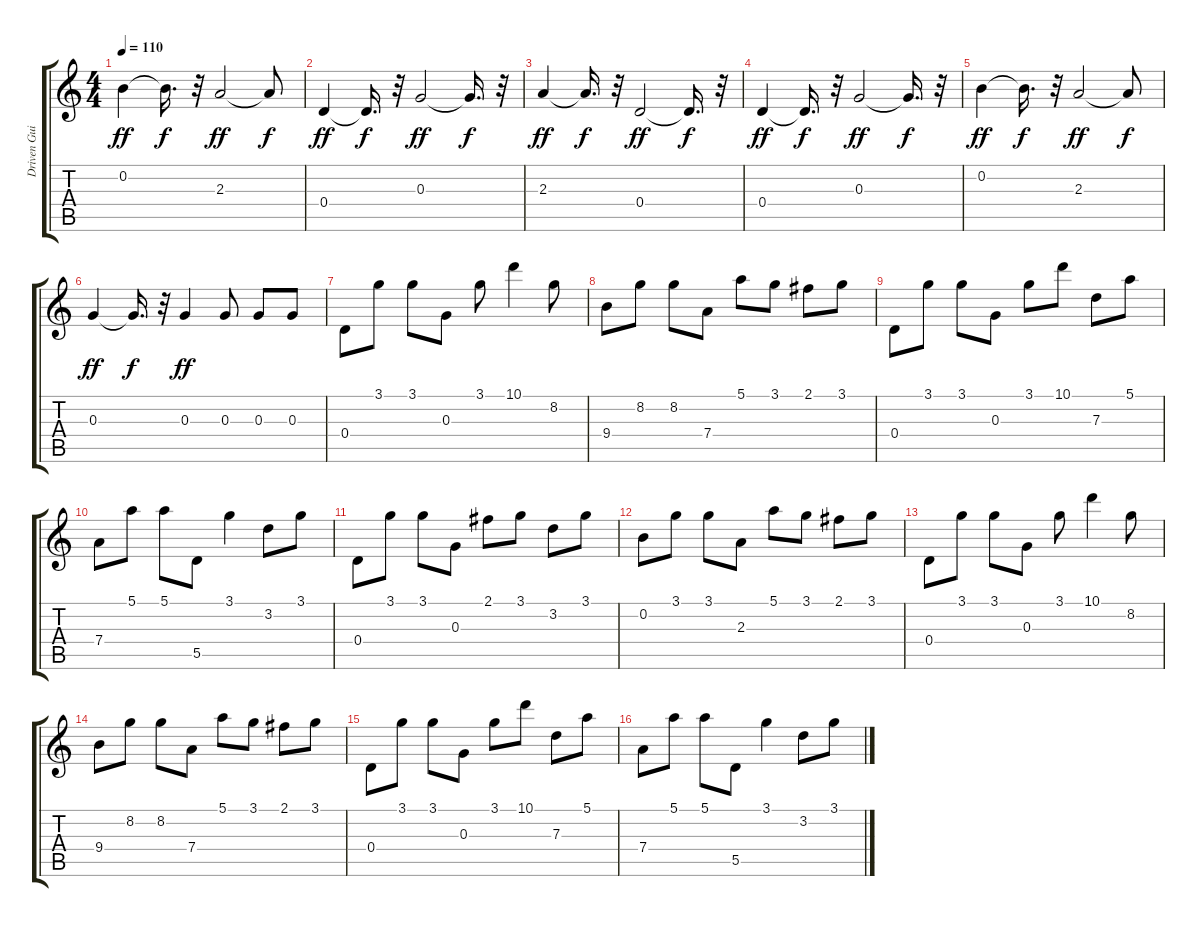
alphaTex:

\track ("Driven Guitar       " "Driven Gui") {instrument overdrivenguitar}
\staff {score tabs}
\tuning (E4 B3 G3 D3 A2 E2) {hide}
\ts (4 4)
\tempo 110
\clef g2
\ks c
0.2.4{dy ff} 0.2{t}.16{d dy f} r.32 2.3.2{dy ff} 2.3{t}.8{dy f} |
0.4.4{dy ff} 0.4{t}.16{d dy f} r.32 0.3.2{dy ff} 0.3{t}.16{d dy f} r.32 |
2.3.4{dy ff} 2.3{t}.16{d dy f} r.32 0.4.2{dy ff} 0.4{t}.16{d dy f} r.32 |
0.4.4{dy ff} 0.4{t}.16{d dy f} r.32 0.3.2{dy ff} 0.3{t}.16{d dy f} r.32 |
0.2.4{dy ff} 0.2{t}.16{d dy f} r.32 2.3.2{dy ff} 2.3{t}.8{dy f} |
0.3.4{dy ff} 0.3{t}.16{d dy f} r.32 0.3.4{dy ff} 0.3.8 0.3.8 0.3.8 |
0.4.8 3.1.8 3.1.8 0.3.8 3.1.8 10.1.4 8.2.8 |
9.4.8 8.2.8 8.2.8 7.4.8 5.1.8 3.1.8 2.1.8 3.1.8 |
0.4.8 3.1.8 3.1.8 0.3.8 3.1.8 10.1.8 7.3.8 5.1.8 |
7.4.8 5.1.8 5.1.8 5.5.8 3.1.4 3.2.8 3.1.8 |
0.4.8 3.1.8 3.1.8 0.3.8 2.1.8 3.1.8 3.2.8 3.1.8 |
0.2.8 3.1.8 3.1.8 2.3.8 5.1.8 3.1.8 2.1.8 3.1.8 |
0.4.8 3.1.8 3.1.8 0.3.8 3.1.8 10.1.4 8.2.8 |
9.4.8 8.2.8 8.2.8 7.4.8 5.1.8 3.1.8 2.1.8 3.1.8 |
0.4.8 3.1.8 3.1.8 0.3.8 3.1.8 10.1.8 7.3.8 5.1.8 |
7.4.8 5.1.8 5.1.8 5.5.8 3.1.4 3.2.8 3.1.8
